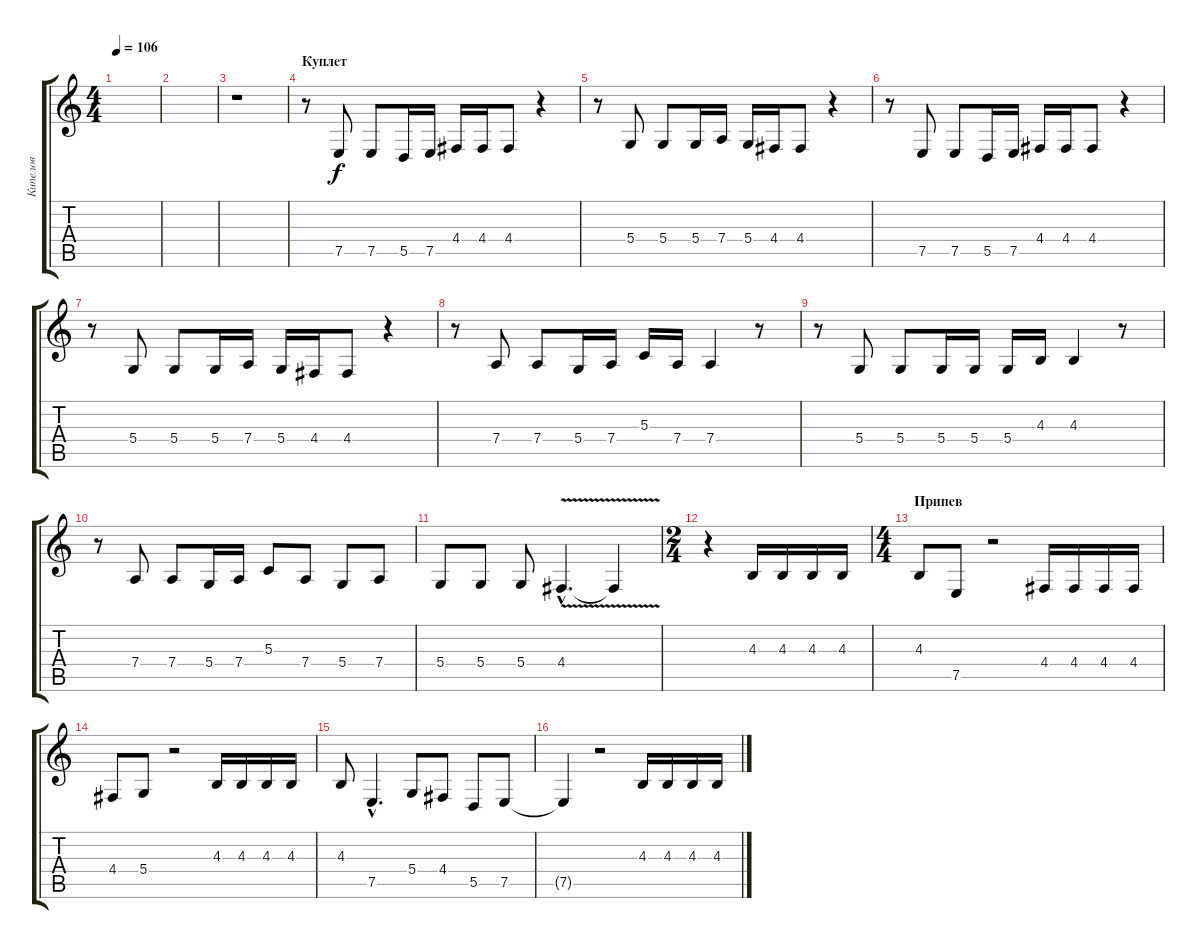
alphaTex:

\track ("Кипелов" "Кипелов") {instrument cello}
\staff {score tabs}
\tuning (E4 B3 G3 D3 A2 E2) {hide}
\ts (4 4)
\tempo 106
\clef g2
\ks c
|
|
r.1 |
\section ("" "Куплет")
r.8 7.5.8 7.5.8 5.5.16 7.5.16 4.4.16 4.4.16 4.4.8 r.4 |
r.8 5.4.8 5.4.8 5.4.16 7.4.16 5.4.16 4.4.16 4.4.8 r.4 |
r.8 7.5.8 7.5.8 5.5.16 7.5.16 4.4.16 4.4.16 4.4.8 r.4 |
r.8 5.4.8 5.4.8 5.4.16 7.4.16 5.4.16 4.4.16 4.4.8 r.4 |
r.8 7.4.8 7.4.8 5.4.16 7.4.16 5.3.16 7.4.16 7.4.4 r.8 |
r.8 5.4.8 5.4.8 5.4.16 5.4.16 5.4.16 4.3.16 4.3.4 r.8 |
r.8 7.4.8 7.4.8 5.4.16 7.4.16 5.3.8 7.4.8 5.4.8 7.4.8 |
5.4.8 5.4.8 5.4.8 4.4{v hac}.4{d} 4.4{t}.4 |
\ts (2 4)
r.4 4.3.16 4.3.16 4.3.16 4.3.16 |
\ts (4 4)
\section ("" "Припев")
4.3.8 7.5.8 r.2 4.4.16 4.4.16 4.4.16 4.4.16 |
4.4.8 5.4.8 r.2 4.3.16 4.3.16 4.3.16 4.3.16 |
4.3.8 7.5{hac}.4{d} 5.4.8 4.4.8 5.5.8 7.5.8 |
7.5{t}.4 r.2 4.3.16 4.3.16 4.3.16 4.3.16
